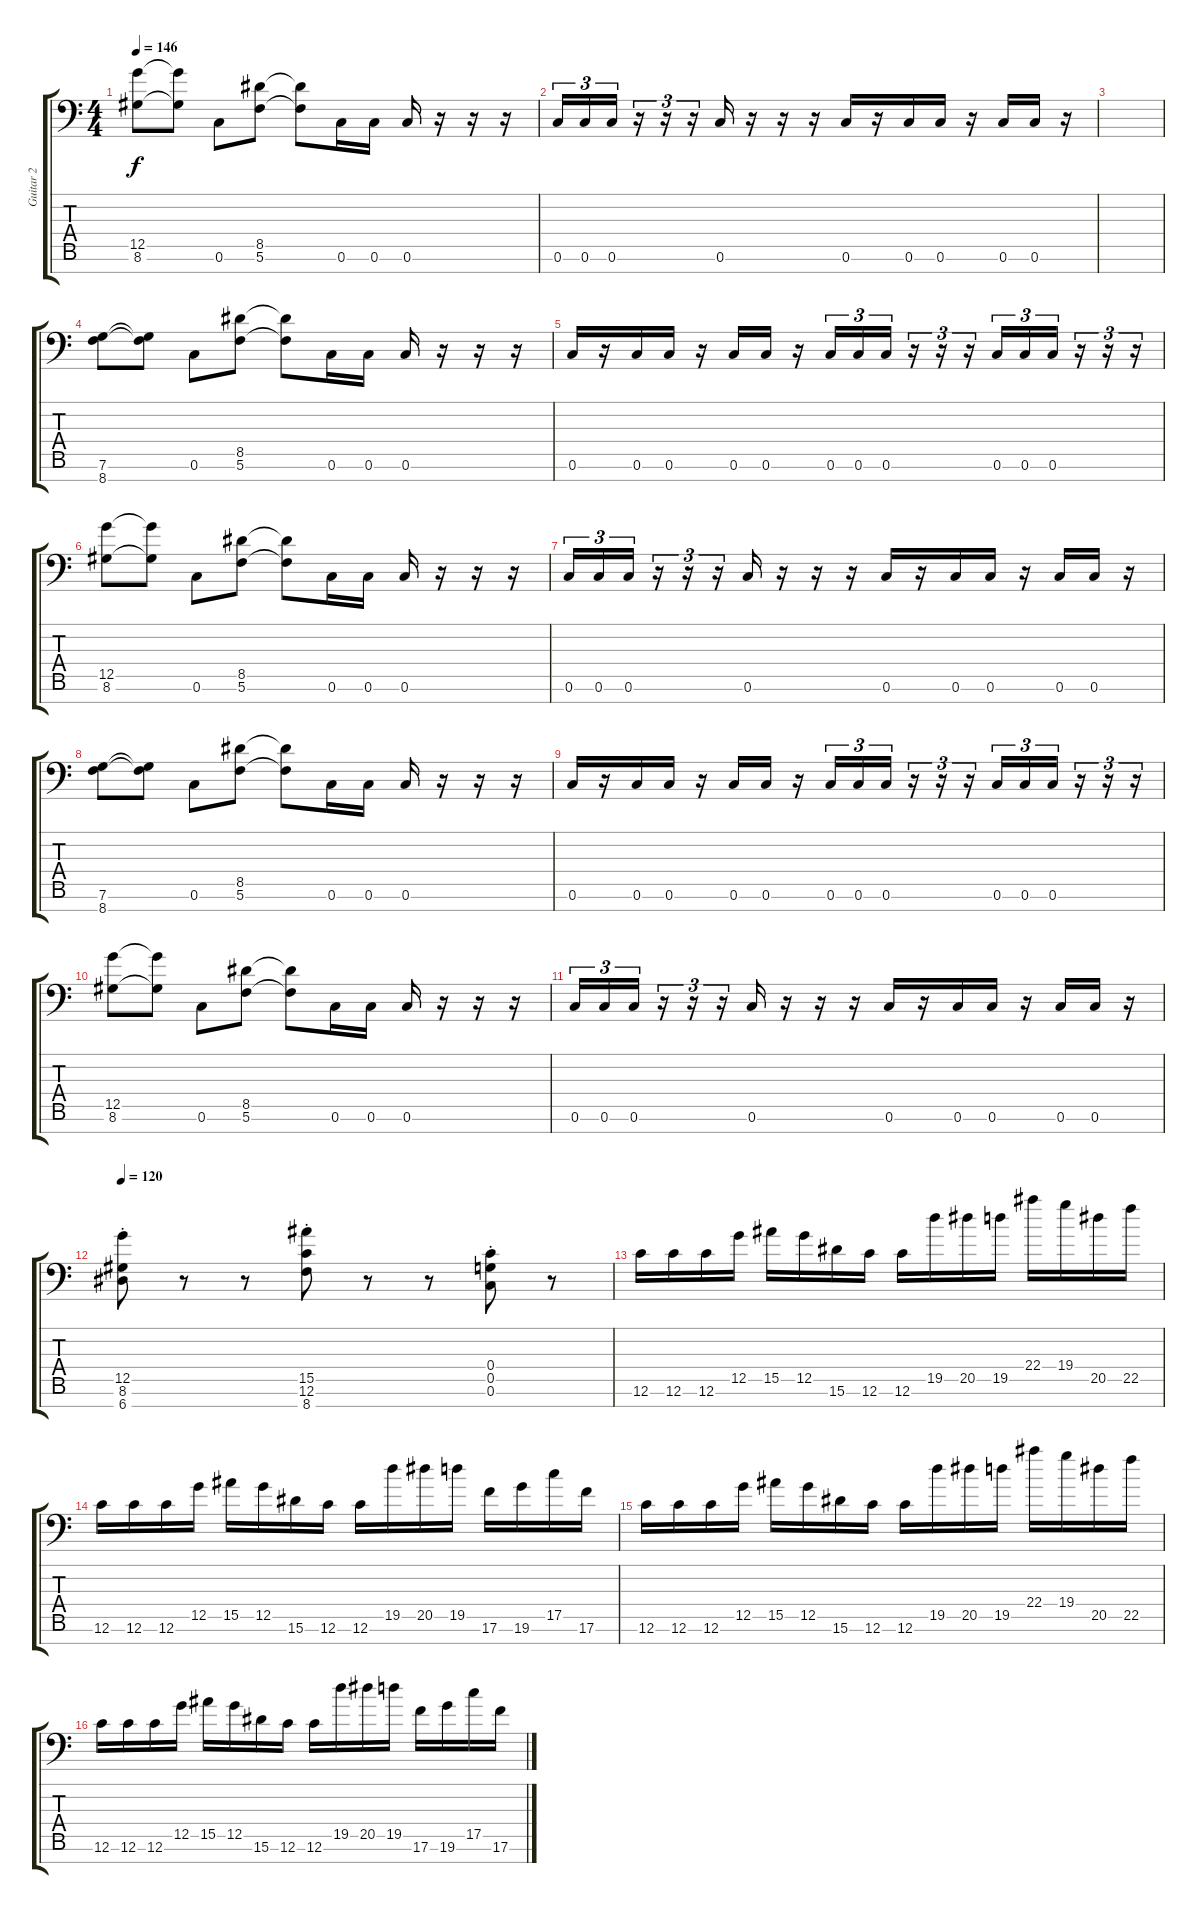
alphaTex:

\track ("Guitar 2" "Guitar 2") {instrument distortionguitar}
\staff {score tabs}
\tuning (D4 A3 F3 C3 G2 C2 A1) {hide}
\ts (4 4)
\tempo 146
\clef f4
\ks c
(12.5 8.6).8{dy f} (12.5{t} 8.6{t}).8 0.6.8 (8.5 5.6).8 (8.5{t} 5.6{t}).8 0.6.16 0.6.16 0.6.16 r.16 r.16 r.16 |
0.6.16{tu (3 2)} 0.6.16{tu (3 2)} 0.6.16{tu (3 2)} r.16{tu (3 2)} r.16{tu (3 2)} r.16{tu (3 2)} 0.6.16 r.16 r.16 r.16 0.6.16 r.16 0.6.16 0.6.16 r.16 0.6.16 0.6.16 r.16 |
|
(7.6 8.7).8 (7.6{t} 8.7{t}).8 0.6.8 (8.5 5.6).8 (8.5{t} 5.6{t}).8 0.6.16 0.6.16 0.6.16 r.16 r.16 r.16 |
0.6.16 r.16 0.6.16 0.6.16 r.16 0.6.16 0.6.16 r.16 0.6.16{tu (3 2)} 0.6.16{tu (3 2)} 0.6.16{tu (3 2)} r.16{tu (3 2)} r.16{tu (3 2)} r.16{tu (3 2)} 0.6.16{tu (3 2)} 0.6.16{tu (3 2)} 0.6.16{tu (3 2)} r.16{tu (3 2)} r.16{tu (3 2)} r.16{tu (3 2)} |
(12.5 8.6).8 (12.5{t} 8.6{t}).8 0.6.8 (8.5 5.6).8 (8.5{t} 5.6{t}).8 0.6.16 0.6.16 0.6.16 r.16 r.16 r.16 |
0.6.16{tu (3 2)} 0.6.16{tu (3 2)} 0.6.16{tu (3 2)} r.16{tu (3 2)} r.16{tu (3 2)} r.16{tu (3 2)} 0.6.16 r.16 r.16 r.16 0.6.16 r.16 0.6.16 0.6.16 r.16 0.6.16 0.6.16 r.16 |
(7.6 8.7).8 (7.6{t} 8.7{t}).8 0.6.8 (8.5 5.6).8 (8.5{t} 5.6{t}).8 0.6.16 0.6.16 0.6.16 r.16 r.16 r.16 |
0.6.16 r.16 0.6.16 0.6.16 r.16 0.6.16 0.6.16 r.16 0.6.16{tu (3 2)} 0.6.16{tu (3 2)} 0.6.16{tu (3 2)} r.16{tu (3 2)} r.16{tu (3 2)} r.16{tu (3 2)} 0.6.16{tu (3 2)} 0.6.16{tu (3 2)} 0.6.16{tu (3 2)} r.16{tu (3 2)} r.16{tu (3 2)} r.16{tu (3 2)} |
(12.5 8.6).8 (12.5{t} 8.6{t}).8 0.6.8 (8.5 5.6).8 (8.5{t} 5.6{t}).8 0.6.16 0.6.16 0.6.16 r.16 r.16 r.16 |
0.6.16{tu (3 2)} 0.6.16{tu (3 2)} 0.6.16{tu (3 2)} r.16{tu (3 2)} r.16{tu (3 2)} r.16{tu (3 2)} 0.6.16 r.16 r.16 r.16 0.6.16 r.16 0.6.16 0.6.16 r.16 0.6.16 0.6.16 r.16 |
\tempo 120
(12.5{st} 8.6 6.7).8 r.8 r.8 (15.5 12.6 8.7{st}).8 r.8 r.8 (0.4{st} 0.5 0.6).8 r.8 |
12.6.16 12.6.16 12.6.16 12.5.16 15.5.16 12.5.16 15.6.16 12.6.16 12.6.16 19.5.16 20.5.16 19.5.16 22.4.16 19.4.16 20.5.16 22.5.16 |
12.6.16 12.6.16 12.6.16 12.5.16 15.5.16 12.5.16 15.6.16 12.6.16 12.6.16 19.5.16 20.5.16 19.5.16 17.6.16 19.6.16 17.5.16 17.6.16 |
12.6.16 12.6.16 12.6.16 12.5.16 15.5.16 12.5.16 15.6.16 12.6.16 12.6.16 19.5.16 20.5.16 19.5.16 22.4.16 19.4.16 20.5.16 22.5.16 |
12.6.16 12.6.16 12.6.16 12.5.16 15.5.16 12.5.16 15.6.16 12.6.16 12.6.16 19.5.16 20.5.16 19.5.16 17.6.16 19.6.16 17.5.16 17.6.16
